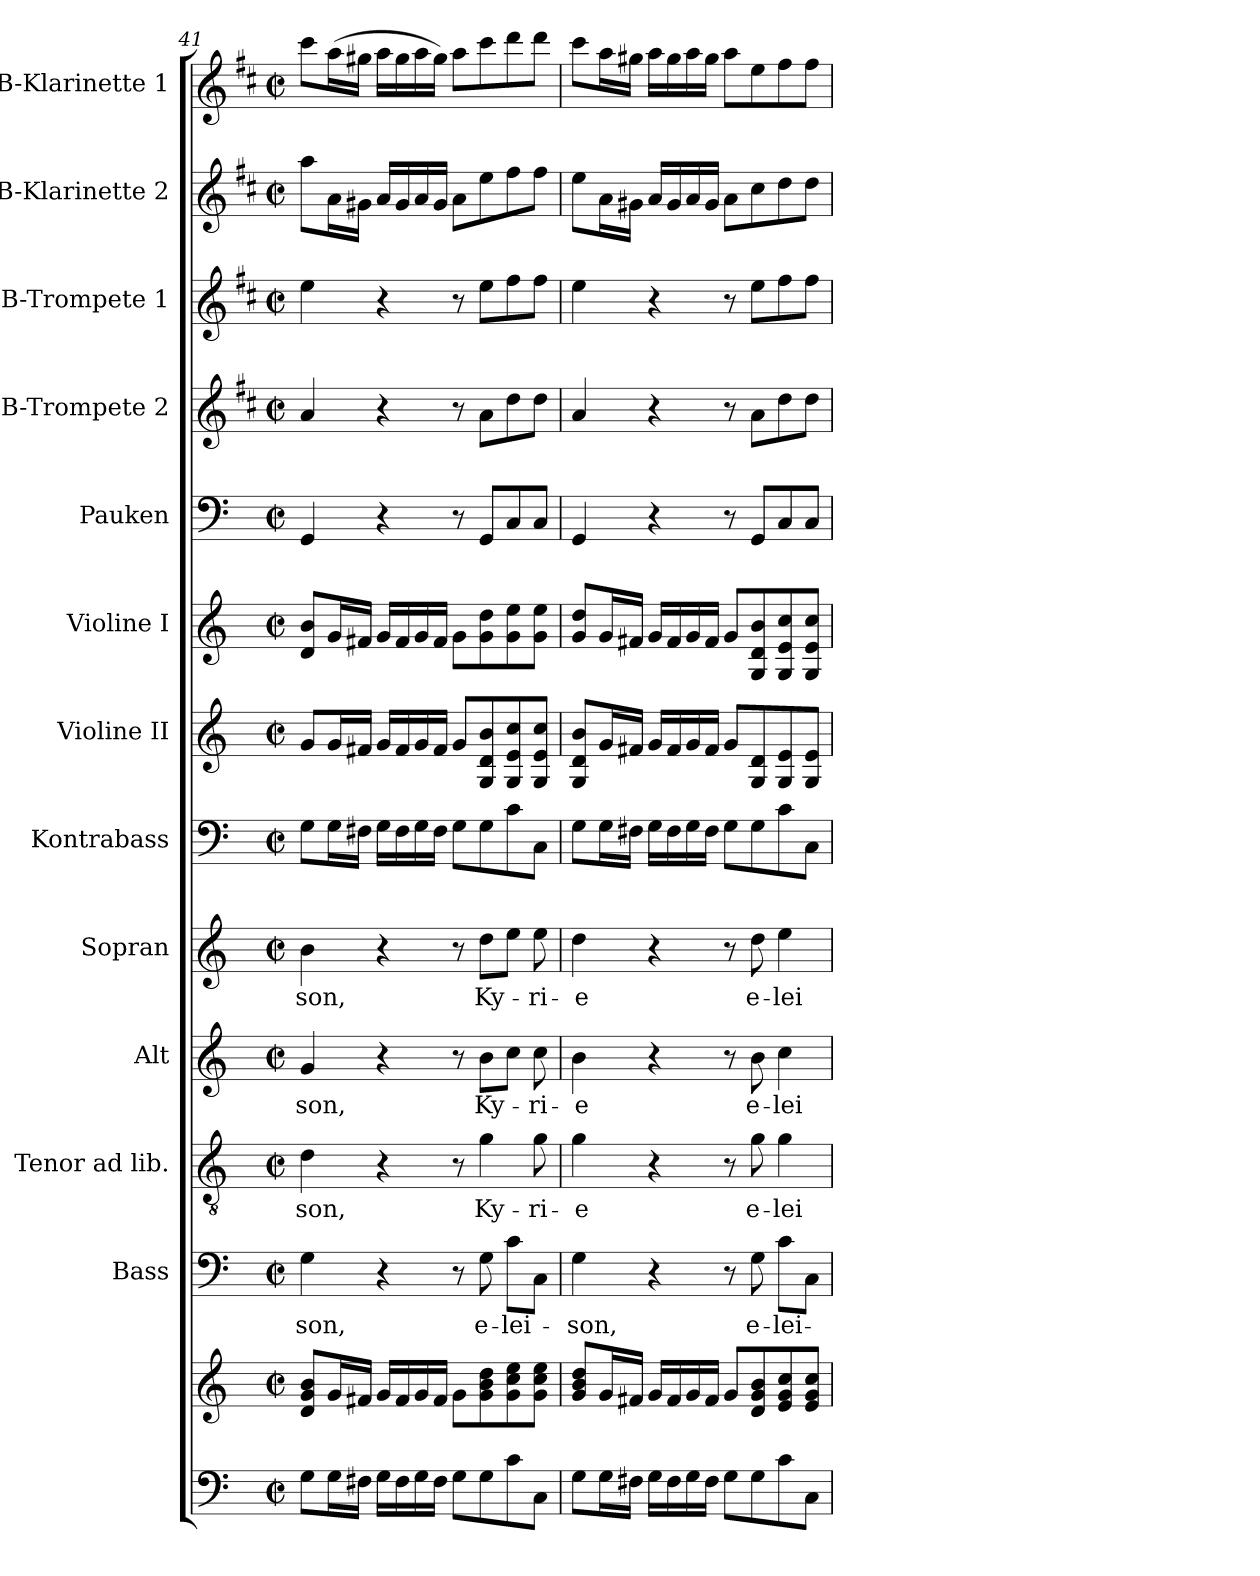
**kern	**kern	**kern	**text	**kern	**text	**kern	**text	**kern	**text	**kern	**kern	**kern	**kern	**kern	**kern	**kern	**kern
*part13	*part13	*part12	*part12	*part11	*part11	*part10	*part10	*part9	*part9	*part8	*part7	*part6	*part5	*part4	*part3	*part2	*part1
*staff14	*staff13	*staff12	*staff12	*staff11	*staff11	*staff10	*staff10	*staff9	*staff9	*staff8	*staff7	*staff6	*staff5	*staff4	*staff3	*staff2	*staff1
*	*	*I"Bass	*	*I"Tenor ad lib.	*	*I"Alt	*	*I"Sopran	*	*I"Kontrabass	*I"Violine II	*I"Violine I	*I"Pauken	*I"B-Trompete 2	*I"B-Trompete 1	*I"B-Klarinette 2	*I"B-Klarinette 1
*	*	*I'B.	*	*I'T.	*	*I'A.	*	*I'S.	*	*I'Kb.	*I'Vl. II	*I'Vl. I	*I'Pk.	*I'Trp. 2	*I'Trp. 1	*I'B Kl. 2	*I'B Kl. 1
*clefF4	*clefG2	*clefF4	*	*clefGv2	*	*clefG2	*	*clefG2	*	*clefF4	*clefG2	*clefG2	*clefF4	*clefG2	*clefG2	*clefG2	*clefG2
*	*	*	*	*	*	*	*	*	*	*ITrd7c12	*	*	*	*ITrd1c2	*ITrd1c2	*ITrd1c2	*ITrd1c2
*k[]	*k[]	*k[]	*	*k[]	*	*k[]	*	*k[]	*	*k[]	*k[]	*k[]	*k[]	*k[]	*k[]	*k[]	*k[]
*C:	*C:	*C:	*	*C:	*	*C:	*	*C:	*	*C:	*C:	*C:	*C:	*C:	*C:	*C:	*C:
*M2/2	*M2/2	*M2/2	*	*M2/2	*	*M2/2	*	*M2/2	*	*M2/2	*M2/2	*M2/2	*M2/2	*M2/2	*M2/2	*M2/2	*M2/2
*met(c|)	*met(c|)	*met(c|)	*	*met(c|)	*	*met(c|)	*	*met(c|)	*	*met(c|)	*met(c|)	*met(c|)	*met(c|)	*met(c|)	*met(c|)	*met(c|)	*met(c|)
=41	=41	=41	=41	=41	=41	=41	=41	=41	=41	=41	=41	=41	=41	=41	=41	=41	=41
!	!	!	!LO:LY:b	!	!LO:LY:b	!	!LO:LY:b	!	!LO:LY:b	!	!	!	!	!	!	!	!
8G\L	8d/ 8g/ 8b/L	4G\	-son,	4d\	-son,	4g/	-son,	4b\	-son,	8GG\L	8g/L	8d/ 8b/L	4GG/	4g/	4dd\	8gg\L	8bb\L
16G\L	16g/L	.	.	.	.	.	.	.	.	16GG\L	16g/L	16g/L	.	.	.	16g\L	(>16gg\L
16F#X\JJ	16f#X/JJ	.	.	.	.	.	.	.	.	16FF#X\JJ	16f#X/JJ	16f#X/JJ	.	.	.	16f#X\JJ	16ff#X\JJ
16G\LL	16g/LL	4r	.	4r	.	4r	.	4r	.	16GG\LL	16g/LL	16g/LL	4r	4r	4r	16g/LL	16gg\LL
16F#\	16f#/	.	.	.	.	.	.	.	.	16FF#\	16f#/	16f#/	.	.	.	16f#/	16ff#\
16G\	16g/	.	.	.	.	.	.	.	.	16GG\	16g/	16g/	.	.	.	16g/	16gg\
16F#\JJ	16f#/JJ	.	.	.	.	.	.	.	.	16FF#\JJ	16f#/JJ	16f#/JJ	.	.	.	16f#/JJ	16ff#\JJ)
8G\L	8g\L	8r	.	8r	.	8r	.	8r	.	8GG\L	8g/L	8g\L	8r	8r	8r	8g\L	8gg\L
!	!	!	!LO:LY:b	!	!LO:LY:b	!	!LO:LY:b	!	!LO:LY:b	!	!	!	!	!	!	!	!
8G\	8g\ 8b\ 8dd\	8G\	e-	4g\	Ky-	8b\L	Ky-	8dd\L	Ky-	8GG\	8G/ 8d/ 8b/	8g\ 8dd\	8GG/L	8g\L	8dd\L	8dd\	8bb\
!	!	!	!LO:LY:b	!	!	!	!	!	!	!	!	!	!	!	!	!	!
8c\	8g\ 8cc\ 8ee\	8c\L	-lei-	.	.	8cc\J	.	8ee\J	.	8C\	8G/ 8e/ 8cc/	8g\ 8ee\	8C/	8cc\	8ee\	8ee\	8ccc\
!	!	!	!	!	!LO:LY:b	!	!LO:LY:b	!	!LO:LY:b	!	!	!	!	!	!	!	!
8C\J	8g\ 8cc\ 8ee\J	8C\J	.	8g\	-ri-	8cc\	-ri-	8ee\	-ri-	8CC\J	8G/ 8e/ 8cc/J	8g\ 8ee\J	8C/J	8cc\J	8ee\J	8ee\J	8ccc\J
!!LO:PB:g=z
=42	=42	=42	=42	=42	=42	=42	=42	=42	=42	=42	=42	=42	=42	=42	=42	=42	=42
!	!	!	!LO:LY:b	!	!LO:LY:b	!	!LO:LY:b	!	!LO:LY:b	!	!	!	!	!	!	!	!
8G\L	8g/ 8b/ 8dd/L	4G\	-son,	4g\	-e	4b\	-e	4dd\	-e	8GG\L	8G/ 8d/ 8b/L	8g/ 8dd/L	4GG/	4g/	4dd\	8dd\L	8bb\L
16G\L	16g/L	.	.	.	.	.	.	.	.	16GG\L	16g/L	16g/L	.	.	.	16g\L	16gg\L
16F#X\JJ	16f#X/JJ	.	.	.	.	.	.	.	.	16FF#X\JJ	16f#X/JJ	16f#X/JJ	.	.	.	16f#X\JJ	16ff#X\JJ
16G\LL	16g/LL	4r	.	4r	.	4r	.	4r	.	16GG\LL	16g/LL	16g/LL	4r	4r	4r	16g/LL	16gg\LL
16F#\	16f#/	.	.	.	.	.	.	.	.	16FF#\	16f#/	16f#/	.	.	.	16f#/	16ff#\
16G\	16g/	.	.	.	.	.	.	.	.	16GG\	16g/	16g/	.	.	.	16g/	16gg\
16F#\JJ	16f#/JJ	.	.	.	.	.	.	.	.	16FF#\JJ	16f#/JJ	16f#/JJ	.	.	.	16f#/JJ	16ff#\JJ
8G\L	8g/L	8r	.	8r	.	8r	.	8r	.	8GG\L	8g/L	8g/L	8r	8r	8r	8g\L	8gg\L
!	!	!	!LO:LY:b	!	!LO:LY:b	!	!LO:LY:b	!	!LO:LY:b	!	!	!	!	!	!	!	!
8G\	8d/ 8g/ 8b/	8G\	e-	8g\	e-	8b\	e-	8dd\	e-	8GG\	8G/ 8d/	8G/ 8d/ 8b/	8GG/L	8g\L	8dd\L	8b\	8dd\
!	!	!	!LO:LY:b	!	!LO:LY:b	!	!LO:LY:b	!	!LO:LY:b	!	!	!	!	!	!	!	!
8c\	8e/ 8g/ 8cc/	8c\L	-lei-	4g\	-lei-	4cc\	-lei-	4ee\	-lei-	8C\	8G/ 8e/	8G/ 8e/ 8cc/	8C/	8cc\	8ee\	8cc\	8ee\
8C\J	8e/ 8g/ 8cc/J	8C\J	.	.	.	.	.	.	.	8CC\J	8G/ 8e/J	8G/ 8e/ 8cc/J	8C/J	8cc\J	8ee\J	8cc\J	8ee\J
=	=	=	=	=	=	=	=	=	=	=	=	=	=	=	=	=	=
*-	*-	*-	*-	*-	*-	*-	*-	*-	*-	*-	*-	*-	*-	*-	*-	*-	*-
